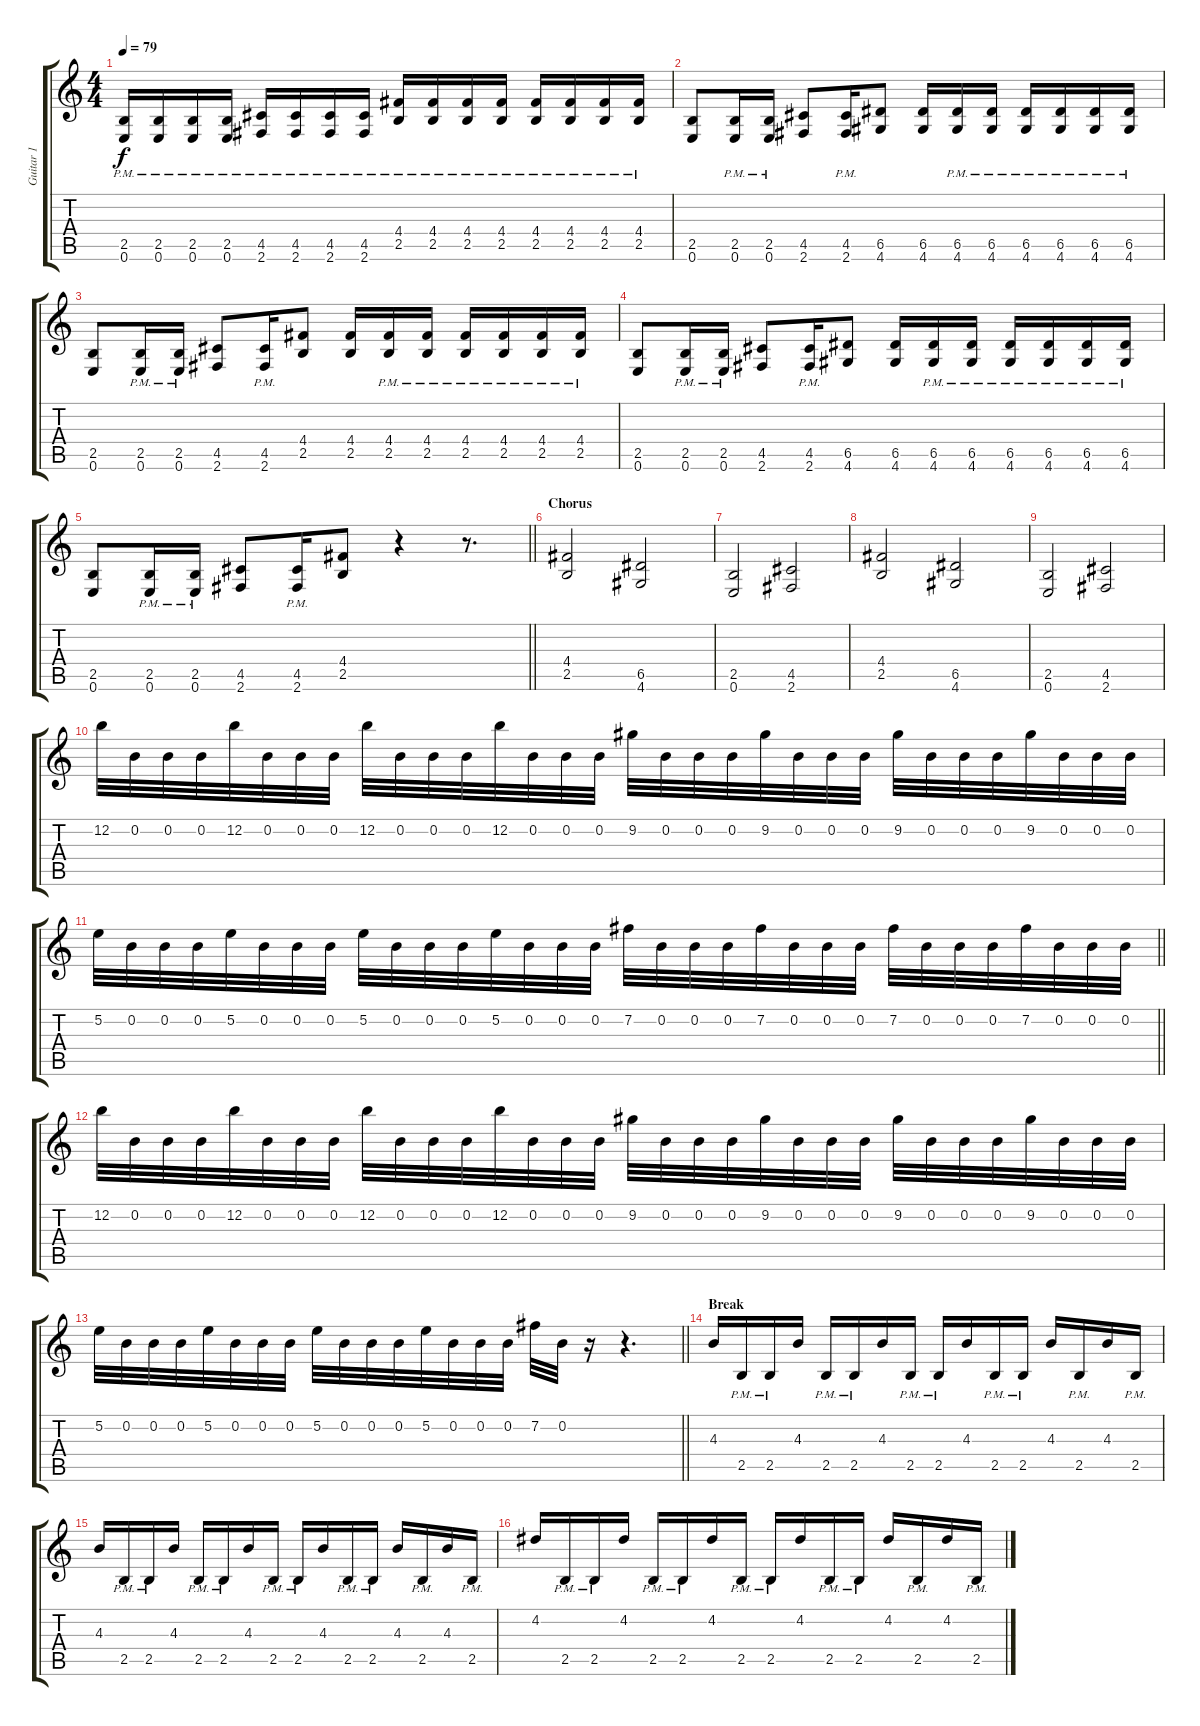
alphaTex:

\track ("Guitar 1" "Guitar 1") {instrument distortionguitar}
\staff {score tabs}
\tuning (E4 B3 G3 D3 A2 E2) {hide}
\ts (4 4)
\tempo 79
\clef g2
\ks c
(2.5{pm} 0.6{pm}).16{dy f} (2.5{pm} 0.6{pm}).16 (2.5{pm} 0.6{pm}).16 (2.5{pm} 0.6{pm}).16 (4.5{pm} 2.6{pm}).16 (4.5{pm} 2.6{pm}).16 (4.5{pm} 2.6{pm}).16 (4.5{pm} 2.6{pm}).16 (4.4{pm} 2.5{pm}).16 (4.4{pm} 2.5{pm}).16 (4.4{pm} 2.5{pm}).16 (4.4{pm} 2.5{pm}).16 (4.4{pm} 2.5{pm}).16 (4.4{pm} 2.5{pm}).16 (4.4{pm} 2.5{pm}).16 (4.4{pm} 2.5{pm}).16 |
(2.5 0.6).8 (2.5{pm} 0.6{pm}).16 (2.5{pm} 0.6{pm}).16 (4.5 2.6).8 (4.5{pm} 2.6{pm}).16 (6.5 4.6).8 (6.5 4.6).16 (6.5{pm} 4.6{pm}).16 (6.5{pm} 4.6{pm}).16 (6.5{pm} 4.6{pm}).16 (6.5{pm} 4.6{pm}).16 (6.5{pm} 4.6{pm}).16 (6.5{pm} 4.6{pm}).16 |
(2.5 0.6).8 (2.5{pm} 0.6{pm}).16 (2.5{pm} 0.6{pm}).16 (4.5 2.6).8 (4.5{pm} 2.6{pm}).16 (4.4 2.5).8 (4.4 2.5).16 (4.4{pm} 2.5{pm}).16 (4.4{pm} 2.5{pm}).16 (4.4{pm} 2.5{pm}).16 (4.4{pm} 2.5{pm}).16 (4.4{pm} 2.5{pm}).16 (4.4{pm} 2.5{pm}).16 |
(2.5 0.6).8 (2.5{pm} 0.6{pm}).16 (2.5{pm} 0.6{pm}).16 (4.5 2.6).8 (4.5{pm} 2.6{pm}).16 (6.5 4.6).8 (6.5 4.6).16 (6.5{pm} 4.6{pm}).16 (6.5{pm} 4.6{pm}).16 (6.5{pm} 4.6{pm}).16 (6.5{pm} 4.6{pm}).16 (6.5{pm} 4.6{pm}).16 (6.5{pm} 4.6{pm}).16 |
\barLineRight lightlight
(2.5 0.6).8 (2.5{pm} 0.6{pm}).16 (2.5{pm} 0.6{pm}).16 (4.5 2.6).8 (4.5{pm} 2.6{pm}).16 (4.4 2.5).8 r.4 r.8{d} |
\section ("" "Chorus")
(4.4 2.5).2 (6.5 4.6).2 |
(2.5 0.6).2 (4.5 2.6).2 |
(4.4 2.5).2 (6.5 4.6).2 |
(2.5 0.6).2 (4.5 2.6).2 |
12.2.32 0.2.32 0.2.32 0.2.32 12.2.32 0.2.32 0.2.32 0.2.32 12.2.32 0.2.32 0.2.32 0.2.32 12.2.32 0.2.32 0.2.32 0.2.32 9.2.32 0.2.32 0.2.32 0.2.32 9.2.32 0.2.32 0.2.32 0.2.32 9.2.32 0.2.32 0.2.32 0.2.32 9.2.32 0.2.32 0.2.32 0.2.32 |
\barLineRight lightlight
5.2.32 0.2.32 0.2.32 0.2.32 5.2.32 0.2.32 0.2.32 0.2.32 5.2.32 0.2.32 0.2.32 0.2.32 5.2.32 0.2.32 0.2.32 0.2.32 7.2.32 0.2.32 0.2.32 0.2.32 7.2.32 0.2.32 0.2.32 0.2.32 7.2.32 0.2.32 0.2.32 0.2.32 7.2.32 0.2.32 0.2.32 0.2.32 |
12.2.32 0.2.32 0.2.32 0.2.32 12.2.32 0.2.32 0.2.32 0.2.32 12.2.32 0.2.32 0.2.32 0.2.32 12.2.32 0.2.32 0.2.32 0.2.32 9.2.32 0.2.32 0.2.32 0.2.32 9.2.32 0.2.32 0.2.32 0.2.32 9.2.32 0.2.32 0.2.32 0.2.32 9.2.32 0.2.32 0.2.32 0.2.32 |
\barLineRight lightlight
5.2.32 0.2.32 0.2.32 0.2.32 5.2.32 0.2.32 0.2.32 0.2.32 5.2.32 0.2.32 0.2.32 0.2.32 5.2.32 0.2.32 0.2.32 0.2.32 7.2.32 0.2.32 r.16 r.4{d} |
\section ("" "Break")
4.3.16 2.5{pm}.16 2.5{pm}.16 4.3.16 2.5{pm}.16 2.5{pm}.16 4.3.16 2.5{pm}.16 2.5{pm}.16 4.3.16 2.5{pm}.16 2.5{pm}.16 4.3.16 2.5{pm}.16 4.3.16 2.5{pm}.16 |
4.3.16 2.5{pm}.16 2.5{pm}.16 4.3.16 2.5{pm}.16 2.5{pm}.16 4.3.16 2.5{pm}.16 2.5{pm}.16 4.3.16 2.5{pm}.16 2.5{pm}.16 4.3.16 2.5{pm}.16 4.3.16 2.5{pm}.16 |
4.2.16 2.5{pm}.16 2.5{pm}.16 4.2.16 2.5{pm}.16 2.5{pm}.16 4.2.16 2.5{pm}.16 2.5{pm}.16 4.2.16 2.5{pm}.16 2.5{pm}.16 4.2.16 2.5{pm}.16 4.2.16 2.5{pm}.16
